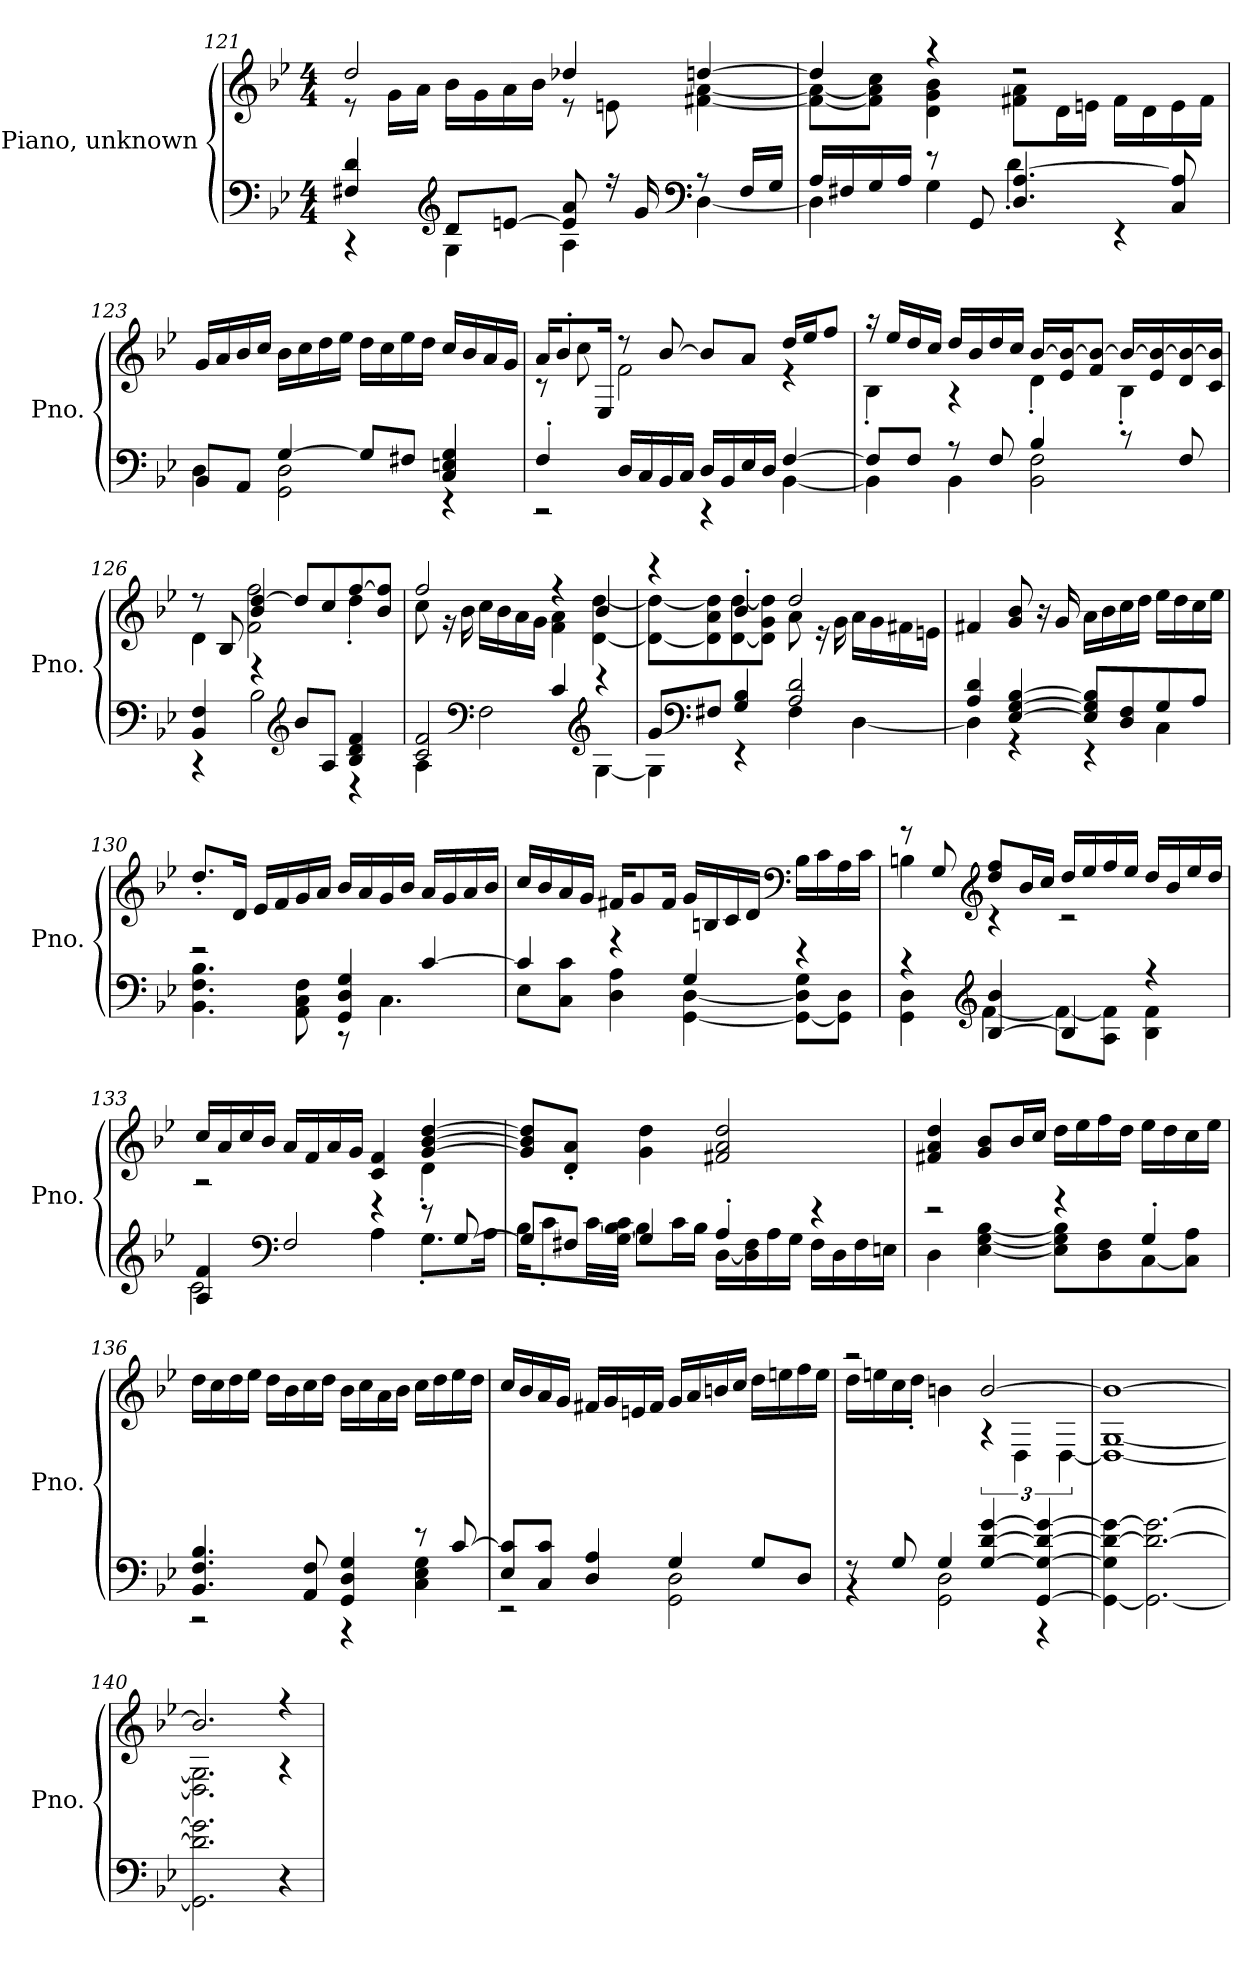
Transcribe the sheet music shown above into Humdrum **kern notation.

**kern	**kern
*part1	*part1
*staff2	*staff1
*I"Piano, unknown	*
*I'Pno.	*
!!LO:LB:g=z
*clefF4	*clefG2
*k[b-e-]	*k[b-e-]
*M4/4	*M4/4
=121	=121
*^	*^
4F#X/ 4d/	4r	2dd/	8r
.	.	.	16g\LL
.	.	.	16a\JJ
*clefG2	*	*	*
8d/L	4G\	.	16b-\LL
.	.	.	16g\
[8en/J	.	.	16a\
.	.	.	16b-\JJ
8e/] 8a/	4A\	4dd-X/	8r
16r	.	.	8en\
16g/	.	.	.
*clefF4	*	*	*
8r	[4D\	[4ddn/	[4f#X\ [4a\
16F#/LL	.	.	.
16G/JJ	.	.	.
=122	=122	=122	=122
16A/LL	4D\]	4dd/]	8f#\_ 8a\_L
16F#X/	.	.	.
16G/	.	.	8f#\] 8a\] 8cc\J
16A/JJ	.	.	.
8r	4G\	4r	4d\ 4g\ 4b-\
8GG/	.	.	.
4.D/ [4.A/	4d'\	2r	8f#X\ 8a\L
.	.	.	16d\L
.	.	.	16en\JJ
.	4r	.	16f#\LL
.	.	.	16d\
8C/ 8A/]	.	.	16e\
.	.	.	16f#\JJ
*	*	*v	*v
!!LO:LB:g=z
=123	=123	=123
8BB-/L	4D\	16g/LL
.	.	16a/
8AA/J	.	16b-/
.	.	16cc/JJ
[4G/	2GG\ 2D\	16b-\LL
.	.	16cc\
.	.	16dd\
.	.	16ee-\JJ
8G/L]	.	16dd\LL
.	.	16cc\
8F#X/J	.	16ee-\
.	.	16dd\JJ
4C/ 4En/ 4G/	4r	16cc/LL
.	.	16b-/
.	.	16a/
.	.	16g/JJ
=124	=124	=124
*	*	*^
4F'/	2r	16a/KL	8r
.	.	8b-'/	.
.	.	.	8cc\
.	.	16E-/Jk	.
16D/LL	.	8r	2f\
16C/	.	.	.
16BB-/	.	[8b-/	.
16C/JJ	.	.	.
16D/LL	4r	8b-/L]	.
16BB-/	.	.	.
16E-/	.	8a/J	.
16D/JJ	.	.	.
[4F/	[4BB-\	16dd/LL	4r
.	.	16ee-/J	.
.	.	8ff/J	.
!!LO:LB:g=z	!!
=125	=125	=125	=125
8F/L]	4BB-\]	16r	4B-'\
.	.	16ee-/LL	.
8F/J	.	16dd/	.
.	.	16cc/JJ	.
8r	4BB-\	16dd/LL	4r
.	.	16b-/	.
8F/	.	16dd/	.
.	.	16cc/JJ	.
4B-/	2BB-\ 2F\	[16b-/LL	4d'\
.	.	16e-/ 16b-/_J	.
.	.	8f/ 8b-/_J	.
8r	.	16b-/LL_	4B-'\
.	.	16e-/ 16b-/_	.
8F/	.	16d/ 16b-/_	.
.	.	16c/ 16b-/]JJ	.
=126	=126	=126	=126
4BB-/ 4F/	4r	8r	4d\
.	.	8B-/	.
4r	2B-\	4b-/ [4dd/	2f\ 2ff\
*clefG2	*	*	*
8b-/L	.	8dd/L]	.
8A/J	.	8cc/	.
4B-/ 4d/ 4f/	4r	[8ff/	4dd'\
.	.	8b-/ 8ff/]J	.
=127	=127	=127	=127
2c/ 2f/	4A\	2ff/	8cc\
.	.	.	16r
.	.	.	16b-\
*clefF4	*	*	*
.	2F\	.	16cc\LL
.	.	.	16b-\
.	.	.	16a\
.	.	.	16g\JJ
4c/	.	4r	4f\ 4a\
*clefG2	*	*	*
4r	[4G\	4b-/	[4d\ [4dd\
!!LO:LB:g=z	!!
=128	=128	=128	=128
8g/L	4G\]	4r	8d\_ 8dd\_L
*clefF4	*	*	*
8F#X/J	.	.	8d\] 8a\ 8dd\]
4G/ 4B-/	4r	4b-'/	[8d\ [8dd\
.	.	.	8d\] 8g\ 8dd\]J
2A/ 2d/	4F#\	2dd/	8a\
.	.	.	16r
.	.	.	16g\
.	[4D\	.	16a\LL
.	.	.	16g\
.	.	.	16f#X\
.	.	.	16en\JJ
*	*	*v	*v
=129	=129	=129
4A/ 4d/	4D\]	4f#X/
[4E-/ [4G/ [4B-/	4r	8g/ 8b-/
.	.	16r
.	.	16g/
8E-/] 8G/] 8B-/]L	4r	16a\LL
.	.	16b-\
8D/ 8F/	.	16cc\
.	.	16dd\JJ
8G/	4C\	16ee-\LL
.	.	16dd\
8A/J	.	16cc\
.	.	16ee-\JJ
=130	=130	=130
2r	4.BB-\ 4.F\ 4.B-\	8.dd'/L
.	.	16d/Jk
.	.	16e-/LL
.	.	16f/
.	8AA\ 8C\ 8F\	16g/
.	.	16a/JJ
4GG/ 4D/ 4G/	8r	16b-/LL
.	.	16a/
.	4.C\	16g/
.	.	16b-/JJ
[4c/	.	16a/LL
.	.	16g/
.	.	16a/
.	.	16b-/JJ
!!LO:PB:g=z
=131	=131	=131
4c/]	8E-\L	16cc/LL
.	.	16b-/
.	8C\ 8c\J	16a/
.	.	16g/JJ
4r	4D\ 4A\	16f#X/KL
.	.	8g/
.	.	16f#/Jk
4G/	[4GG\ [4D\	16g/LL
.	.	16Bn/
.	.	16c/
.	.	16d/JJ
*	*	*clefF4
4r	8GG\_ 8D\] 8G\L	16B\LL
.	.	16c\
.	8GG\] 8D\J	16A\
.	.	16c\JJ
=132	=132	=132
*	*	*^
4r	4GG\ 4D\	8r	4Bn\
.	.	8G/	.
*clefG2	*	*clefG2	*
[4B-/ 4b-/	[4f\	8dd/ 8ff/L	4r
.	.	16b-/L	.
.	.	16cc/JJ	.
4B-/]	8f\L_	16dd/LL	2r
.	.	16ee-/	.
.	8A\ 8f\]J	16ff/	.
.	.	16ee-/JJ	.
4r	4B-\ 4f\	16dd/LL	.
.	.	16b-/	.
.	.	16ee-/	.
.	.	16dd/JJ	.
!!LO:LB:g=z	!!
=133	=133	=133	=133
4A/ 4f/	2c\	16cc/LL	2r
.	.	16a/	.
.	.	16cc/	.
.	.	16b-/JJ	.
*clefF4	*	*	*
2F/	.	16a/LL	.
.	.	16f/	.
.	.	16a/	.
.	.	16g/JJ	.
.	4A\	4c/ 4f/	4r
8r	8.G'\L	[4g/ [4b-/ [4dd/	4d'\
[8G/	.	.	.
.	16A\Jk	.	.
*	*	*v	*v
=134	=134	=134
8G/L]	16B-\KL	8g/] 8b-/] 8dd/]L
.	8c'\	.
8F#X/J	.	8d/' 8a/'J
.	[32c\LL	.
.	32G\ [32B-\ 32c\]JJJ	.
4G/	8B-\L]	4g\ 4dd\
.	16c\L	.
.	16B-\JJ	.
4A'/	[16D\LL	2f#X/ 2a/ 2dd/
.	16D\] 16F#\	.
.	16A\	.
.	16G\JJ	.
4r	16F#\LL	.
.	16D\	.
.	16F#\	.
.	16En\JJ	.
!!LO:LB:g=z
=135	=135	=135
2r	4D\	4f#X/ 4a/ 4dd/
.	[4E-\ [4G\ [4B-\	8g/ 8b-/L
.	.	16b-/L
.	.	16cc/JJ
4r	8E-\] 8G\] 8B-\]L	16dd\LL
.	.	16ee-\
.	8D\ 8F\	16ff\
.	.	16dd\JJ
4G'/	[8C\	16ee-\LL
.	.	16dd\
.	8C\] 8A\J	16cc\
.	.	16ee-\JJ
=136	=136	=136
4.BB-/ 4.F/ 4.B-/	2r	16dd\LL
.	.	16cc\
.	.	16dd\
.	.	16ee-\JJ
.	.	16dd\LL
.	.	16b-\
8AA/ 8F/	.	16cc\
.	.	16dd\JJ
4GG/ 4D/ 4G/	4r	16b-\LL
.	.	16cc\
.	.	16a\
.	.	16b-\JJ
8r	4C\ 4E-\ 4G\	16cc\LL
.	.	16dd\
[8c/	.	16ee-\
.	.	16dd\JJ
!!LO:LB:g=z
=137	=137	=137
8E-/ 8c/]L	2r	16cc/LL
.	.	16b-/
8C/ 8c/J	.	16a/
.	.	16g/JJ
4D/ 4A/	.	16f#X/LL
.	.	16g/
.	.	16en/
.	.	16f#/JJ
4G/	2GG\ 2D\	16g/LL
.	.	16a/
.	.	16bn/
.	.	16cc/JJ
8G/L	.	16dd\LL
.	.	16een\
8D/J	.	16ff\
.	.	16ee\JJ
=138	=138	=138
*	*	*^
8r	4r	2r	16dd\LL
.	.	.	16een\
8G/	.	.	16cc\
.	.	.	16dd'\JJ
4G/	2GG\ 2D\	.	4bn\
[4G/ [4d/ [4g/	.	[2b/	6r
.	.	.	6D\
[4GG/ 4G/_ 4d/_ 4g/_	4r	.	.
.	.	.	[6D\
*v	*v	*	*
=139	=139	=139
4GG\_ 4G\] 4d\_ 4g\_	1b_	1D_ [1G
2.GG\_ 2.d\_ 2.g\_	.	.
=140	=140	=140
2.GG\] 2.d\] 2.g\]	2.b/]	2.D\] 2.G\]
4r	4r	4r
*	*v	*v
=	=
*-	*-
